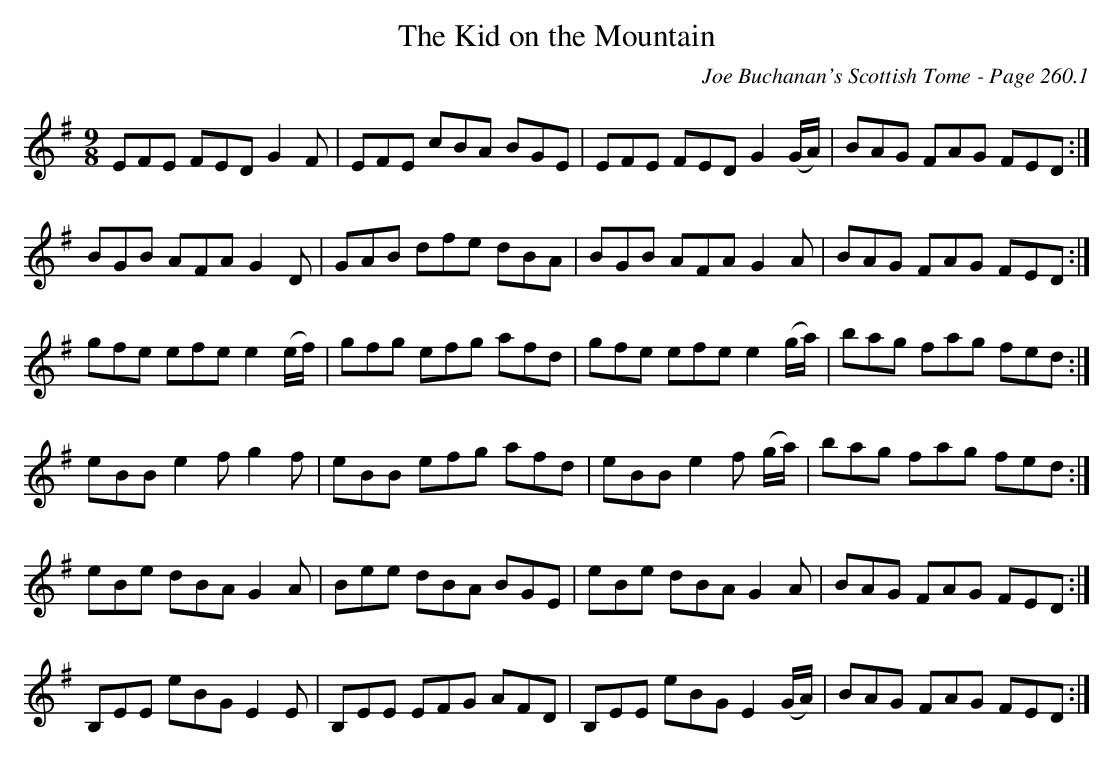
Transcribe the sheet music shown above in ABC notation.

X:1
T:Kid on the Mountain, The
C:Joe Buchanan's Scottish Tome - Page 260.1
L:1/8
M:9/8
K:G
EFE FED G2 F | EFE cBA BGE | EFE FED G2 (G/A/) | BAG FAG FED :|
BGB AFA G2 D | GAB dfe dBA | BGB AFA G2 A | BAG FAG FED :|
gfe efe e2 (e/f/) | gfg efg afd | gfe efe e2 (g/a/) | bag fag fed :|
eBB e2 f g2 f | eBB efg afd | eBB e2 f  (g/a/) | bag fag fed :|
eBe dBA G2 A | Bee dBA BGE | eBe dBA G2 A | BAG FAG FED :|
B,EE eBG E2 E | B,EE EFG AFD | B,EE eBG E2 (G/A/) | BAG FAG FED :|
